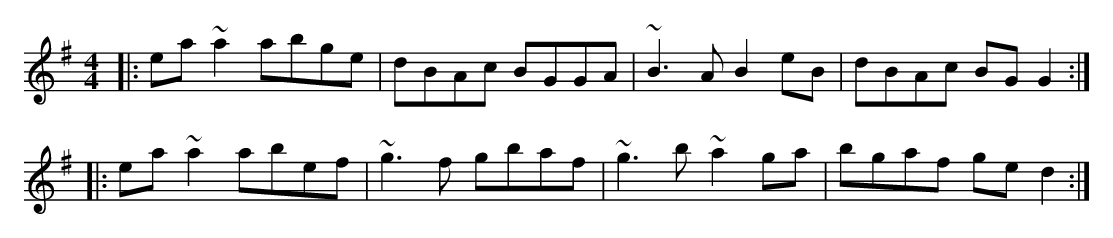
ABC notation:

X:1
M:4/4
K:G
|:ea~a2 abge|dBAc BGGA|~B3A B2eB|dBAc BGG2:|
|:ea ~a2 abef|~g3f gbaf|~g3b ~a2ga|bgaf ged2:|
